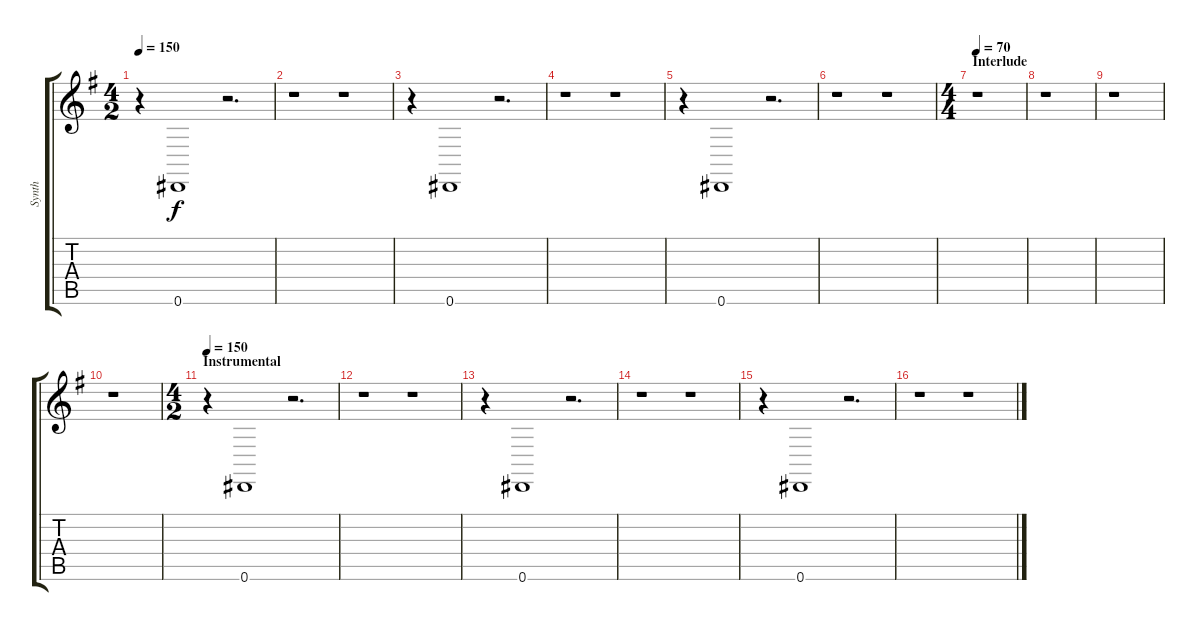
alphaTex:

\track ("Synth" "Synth") {instrument fx7echoes}
\staff {score tabs}
\tuning (Eb4 Bb3 Gb3 Db3 Ab2 Eb2) {hide}
\ts (4 2)
\tempo 150
\clef g2
\ks eminor
r.4{dy f} 0.6.1 r.2{d} |
r.1 r.1 |
r.4 0.6.1 r.2{d} |
r.1 r.1 |
r.4 0.6.1 r.2{d} |
r.1 r.1 |
\ts (4 4)
\section ("" "Interlude")
\tempo 70
r.1 |
r.1 |
r.1 |
r.1 |
\ts (4 2)
\section ("" "Instrumental")
\tempo 150
r.4 0.6.1 r.2{d} |
r.1 r.1 |
r.4 0.6.1 r.2{d} |
r.1 r.1 |
r.4 0.6.1 r.2{d} |
r.1 r.1
